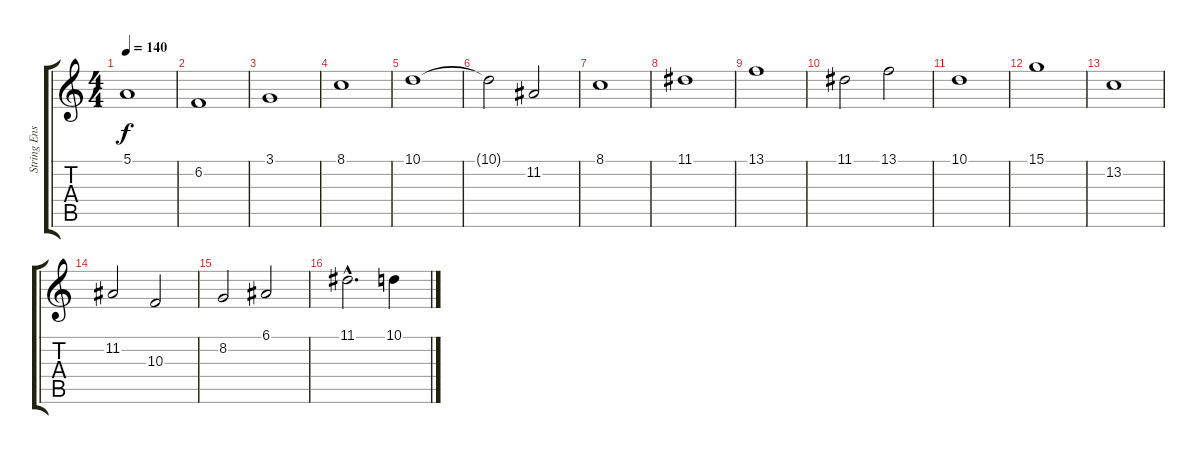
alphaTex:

\track ("String Ensemble 1" "String Ens") {instrument stringensemble1}
\staff {score tabs}
\tuning (E4 B3 G3 D3 A2 E2) {hide}
\ts (4 4)
\tempo 140
\clef g2
\ks c
5.1.1{dy f} |
6.2.1 |
3.1.1 |
8.1.1 |
10.1.1 |
10.1{t}.2 11.2.2 |
8.1.1 |
11.1.1 |
13.1.1 |
11.1.2 13.1.2 |
10.1.1 |
15.1.1 |
13.2.1 |
11.2.2 10.3.2 |
8.2.2 6.1.2 |
11.1{hac}.2{d} 10.1.4
